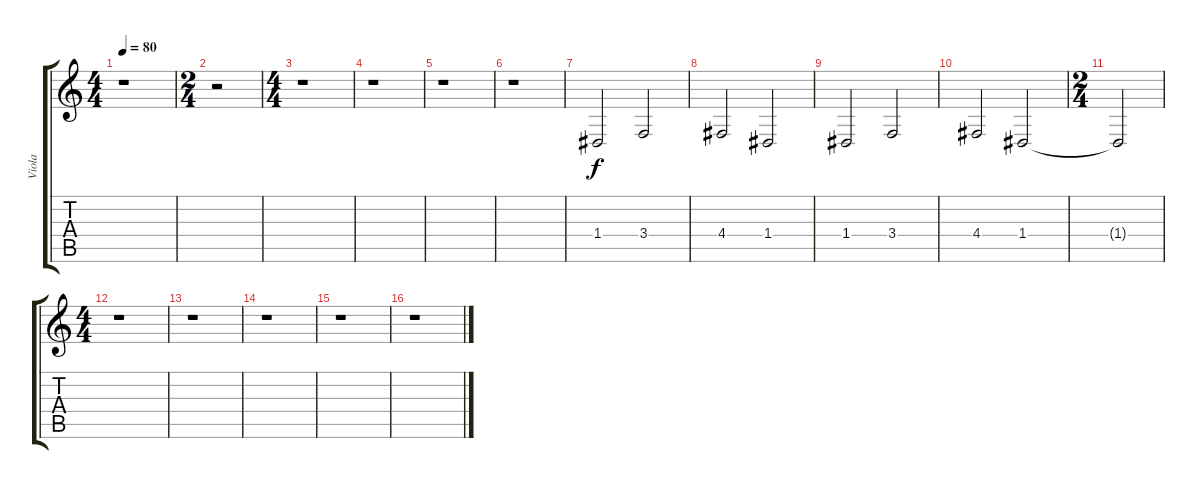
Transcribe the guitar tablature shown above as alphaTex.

\track ("Viola" "Viola") {instrument stringensemble1}
\staff {score tabs}
\tuning (E4 B3 G3 D3 A2 E2) {hide}
\ts (4 4)
\tempo 80
\clef g2
\ks c
r.1{dy f} |
\ts (2 4)
r.2 |
\ts (4 4)
r.1 |
r.1 |
r.1 |
r.1 |
1.4.2 3.4.2 |
4.4.2 1.4.2 |
1.4.2 3.4.2 |
4.4.2 1.4.2{volume 0} |
\ts (2 4)
1.4{t}.2 |
\ts (4 4)
r.1 |
r.1 |
r.1 |
r.1 |
r.1
